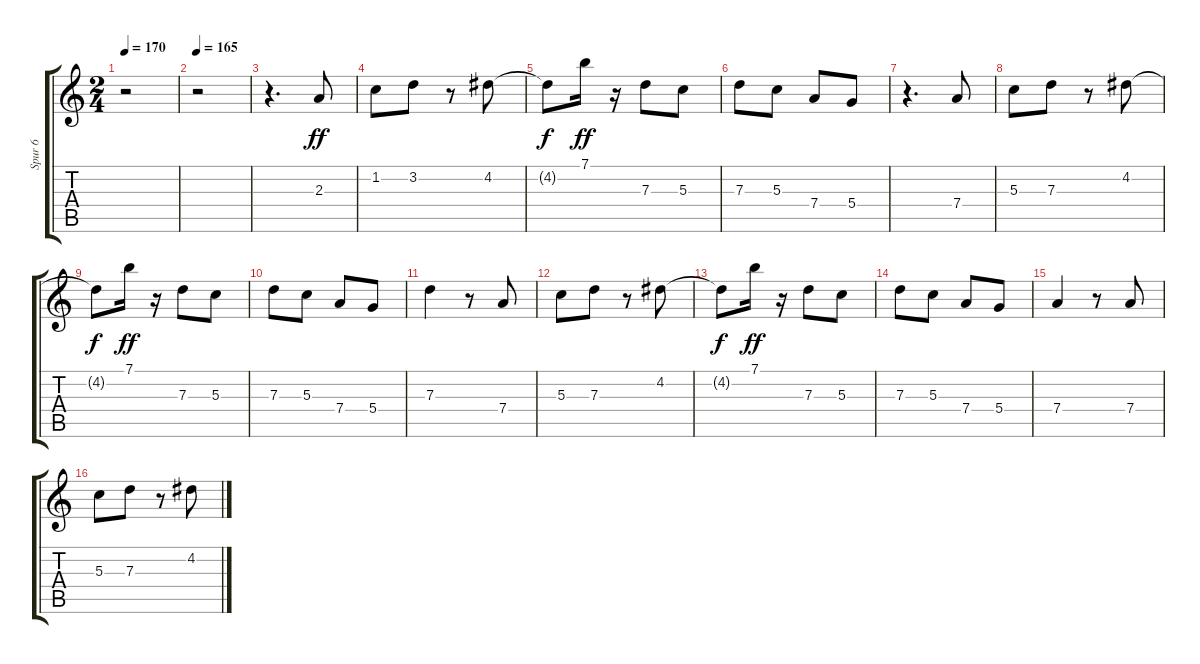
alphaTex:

\track ("Spur 6" "Spur 6") {instrument distortionguitar}
\staff {score tabs}
\tuning (E4 B3 G3 D3 A2 E2) {hide}
\ts (2 4)
\tempo 170
\clef g2
\ks c
r.2{dy ff instrument distortionguitar} |
\tempo 165
r.2 |
r.4{d} 2.3.8 |
1.2.8 3.2.8 r.8 4.2.8 |
4.2{t}.8{dy f} 7.1.16{dy ff} r.16 7.3.8 5.3.8 |
7.3.8 5.3.8 7.4.8 5.4.8 |
r.4{d} 7.4.8 |
5.3.8 7.3.8 r.8 4.2.8 |
4.2{t}.8{dy f} 7.1.16{dy ff} r.16 7.3.8 5.3.8 |
7.3.8 5.3.8 7.4.8 5.4.8 |
7.3.4 r.8 7.4.8 |
5.3.8 7.3.8 r.8 4.2.8 |
4.2{t}.8{dy f} 7.1.16{dy ff} r.16 7.3.8 5.3.8 |
7.3.8 5.3.8 7.4.8 5.4.8 |
7.4.4 r.8 7.4.8 |
5.3.8 7.3.8 r.8 4.2.8
